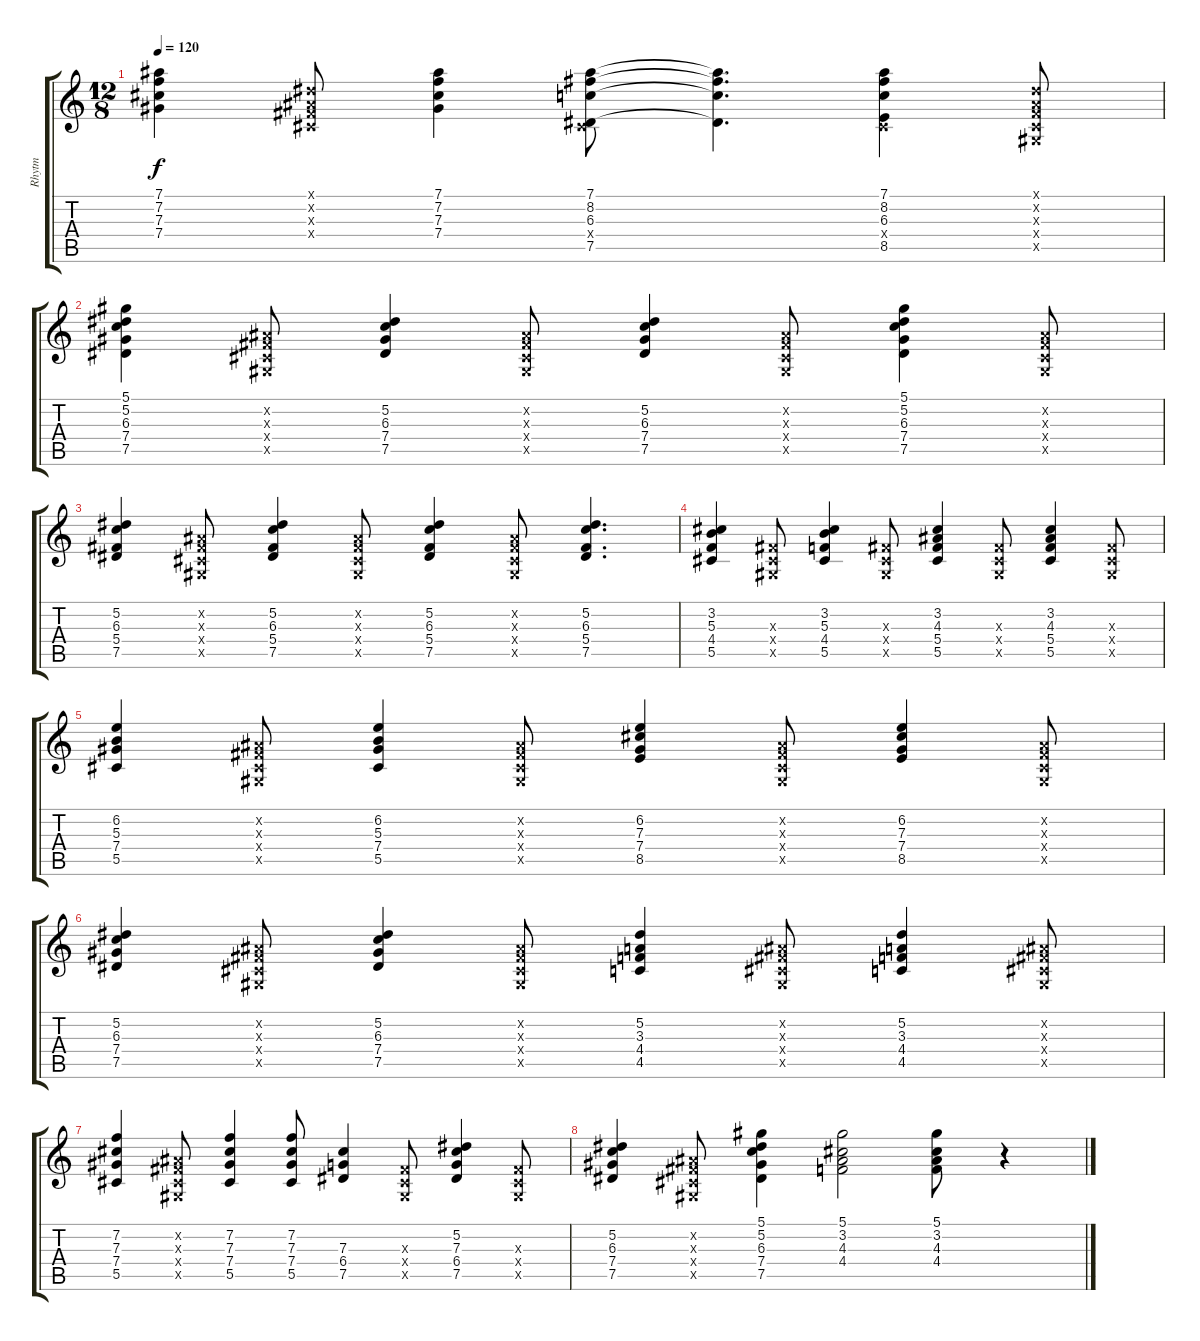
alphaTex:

\track ("Rhytm" "Rhytm") {instrument acousticguitarsteel}
\staff {score tabs}
\tuning (Eb4 Bb3 Gb3 Db3 Ab2 Eb2) {hide}
\ts (12 8)
\tempo 120
\clef g2
\ks c
(7.1 7.2 7.3 7.4).4{dy f} (0.1{x} 0.2{x} 0.3{x} 0.4{x}).8 (7.1 7.2 7.3 7.4).4 (7.1 8.2 6.3 0.4{x} 7.5).8 (7.1{t} 8.2{t} 6.3{t} 7.5{t}).4{d} (7.1 8.2 6.3 0.4{x} 8.5).4 (0.1{x} 0.2{x} 0.3{x} 0.4{x} 0.5{x}).8 |
(5.1 5.2 6.3 7.4 7.5).4 (0.2{x} 0.3{x} 0.4{x} 0.5{x}).8 (5.2 6.3 7.4 7.5).4 (0.2{x} 0.3{x} 0.4{x} 0.5{x}).8 (5.2 6.3 7.4 7.5).4 (0.2{x} 0.3{x} 0.4{x} 0.5{x}).8 (5.1 5.2 6.3 7.4 7.5).4 (0.2{x} 0.3{x} 0.4{x} 0.5{x}).8 |
(5.2 6.3 5.4 7.5).4 (0.2{x} 0.3{x} 0.4{x} 0.5{x}).8 (5.2 6.3 5.4 7.5).4 (0.2{x} 0.3{x} 0.4{x} 0.5{x}).8 (5.2 6.3 5.4 7.5).4 (0.2{x} 0.3{x} 0.4{x} 0.5{x}).8 (5.2 6.3 5.4 7.5).4{d} |
(3.2 5.3 4.4 5.5).4 (0.3{x} 0.4{x} 0.5{x}).8 (3.2 5.3 4.4 5.5).4 (0.3{x} 0.4{x} 0.5{x}).8 (3.2 4.3 5.4 5.5).4 (0.3{x} 0.4{x} 0.5{x}).8 (3.2 4.3 5.4 5.5).4 (0.3{x} 0.4{x} 0.5{x}).8 |
(6.2 5.3 7.4 5.5).4 (0.2{x} 0.3{x} 0.4{x} 0.5{x}).8 (6.2 5.3 7.4 5.5).4 (0.2{x} 0.3{x} 0.4{x} 0.5{x}).8 (6.2 7.3 7.4 8.5).4 (0.2{x} 0.3{x} 0.4{x} 0.5{x}).8 (6.2 7.3 7.4 8.5).4 (0.2{x} 0.3{x} 0.4{x} 0.5{x}).8 |
(5.2 6.3 7.4 7.5).4 (0.2{x} 0.3{x} 0.4{x} 0.5{x}).8 (5.2 6.3 7.4 7.5).4 (0.2{x} 0.3{x} 0.4{x} 0.5{x}).8 (5.2 3.3 4.4 4.5).4 (0.2{x} 0.3{x} 0.4{x} 0.5{x}).8 (5.2 3.3 4.4 4.5).4 (0.2{x} 0.3{x} 0.4{x} 0.5{x}).8 |
(7.2 7.3 7.4 5.5).4 (0.2{x} 0.3{x} 0.4{x} 0.5{x}).8 (7.2 7.3 7.4 5.5).4 (7.2 7.3 7.4 5.5).8 (7.3 6.4 7.5).4 (0.3{x} 0.4{x} 0.5{x}).8 (5.2 7.3 6.4 7.5).4 (0.3{x} 0.4{x} 0.5{x}).8 |
(5.2 6.3 7.4 7.5).4 (0.2{x} 0.3{x} 0.4{x} 0.5{x}).8 (5.1 5.2 6.3 7.4 7.5).4 (5.1 3.2 4.3 4.4).2 (5.1 3.2 4.3 4.4).8 r.4
